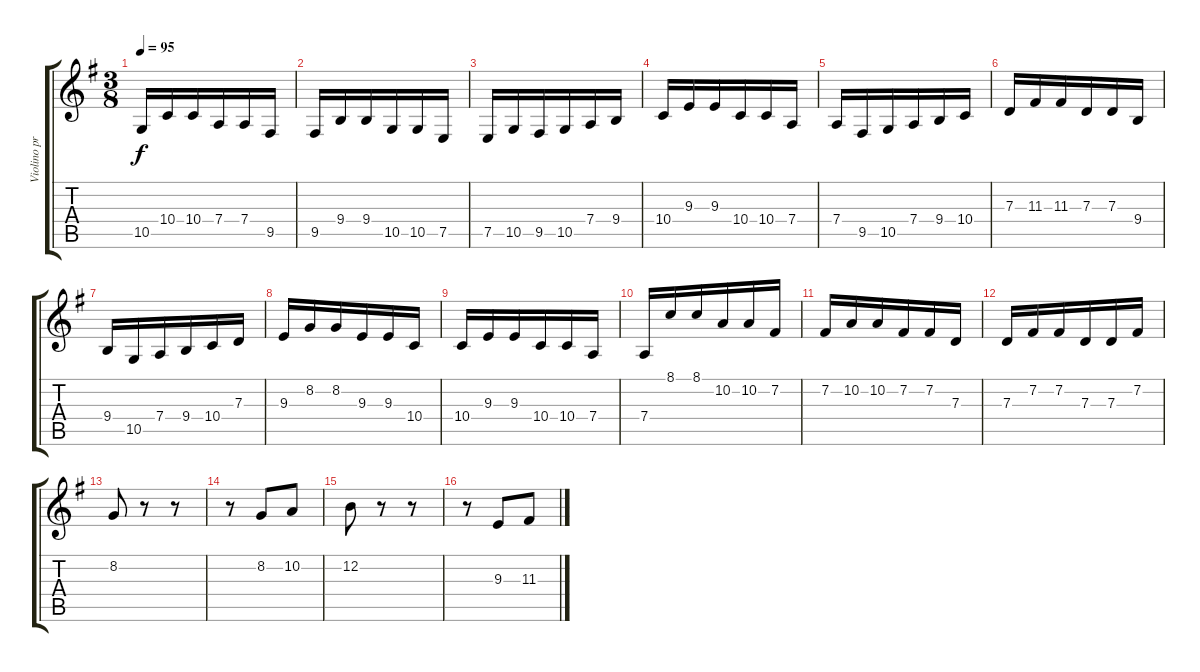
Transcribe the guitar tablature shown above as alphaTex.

\track ("Violino principale" "Violino pr") {instrument violin}
\staff {score tabs}
\tuning (E4 B3 G3 D3 A2 E2) {hide}
\ts (3 8)
\tempo 95
\clef g2
\ks g
10.5.16{dy f} 10.4.16{beam merge} 10.4.16 7.4.16{beam merge} 7.4.16 9.5.16 |
9.5.16 9.4.16{beam merge} 9.4.16 10.5.16{beam merge} 10.5.16 7.5.16 |
7.5.16 10.5.16{beam merge} 9.5.16 10.5.16{beam merge} 7.4.16 9.4.16 |
10.4.16 9.3.16{beam merge} 9.3.16 10.4.16{beam merge} 10.4.16 7.4.16 |
7.4.16 9.5.16{beam merge} 10.5.16 7.4.16{beam merge} 9.4.16 10.4.16 |
7.3.16 11.3.16{beam merge} 11.3.16 7.3.16{beam merge} 7.3.16 9.4.16 |
9.4.16 10.5.16{beam merge} 7.4.16 9.4.16{beam merge} 10.4.16 7.3.16 |
9.3.16 8.2.16{beam merge} 8.2.16 9.3.16{beam merge} 9.3.16 10.4.16 |
10.4.16 9.3.16{beam merge} 9.3.16 10.4.16{beam merge} 10.4.16 7.4.16 |
7.4.16 8.1.16{beam merge} 8.1.16 10.2.16{beam merge} 10.2.16 7.2.16 |
7.2.16 10.2.16{beam merge} 10.2.16 7.2.16{beam merge} 7.2.16 7.3.16 |
7.3.16 7.2.16{beam merge} 7.2.16 7.3.16{beam merge} 7.3.16 7.2.16 |
8.2.8 r.8 r.8 |
r.8 8.2.8{beam merge} 10.2.8 |
12.2.8 r.8 r.8 |
r.8 9.3.8{beam merge} 11.3.8
